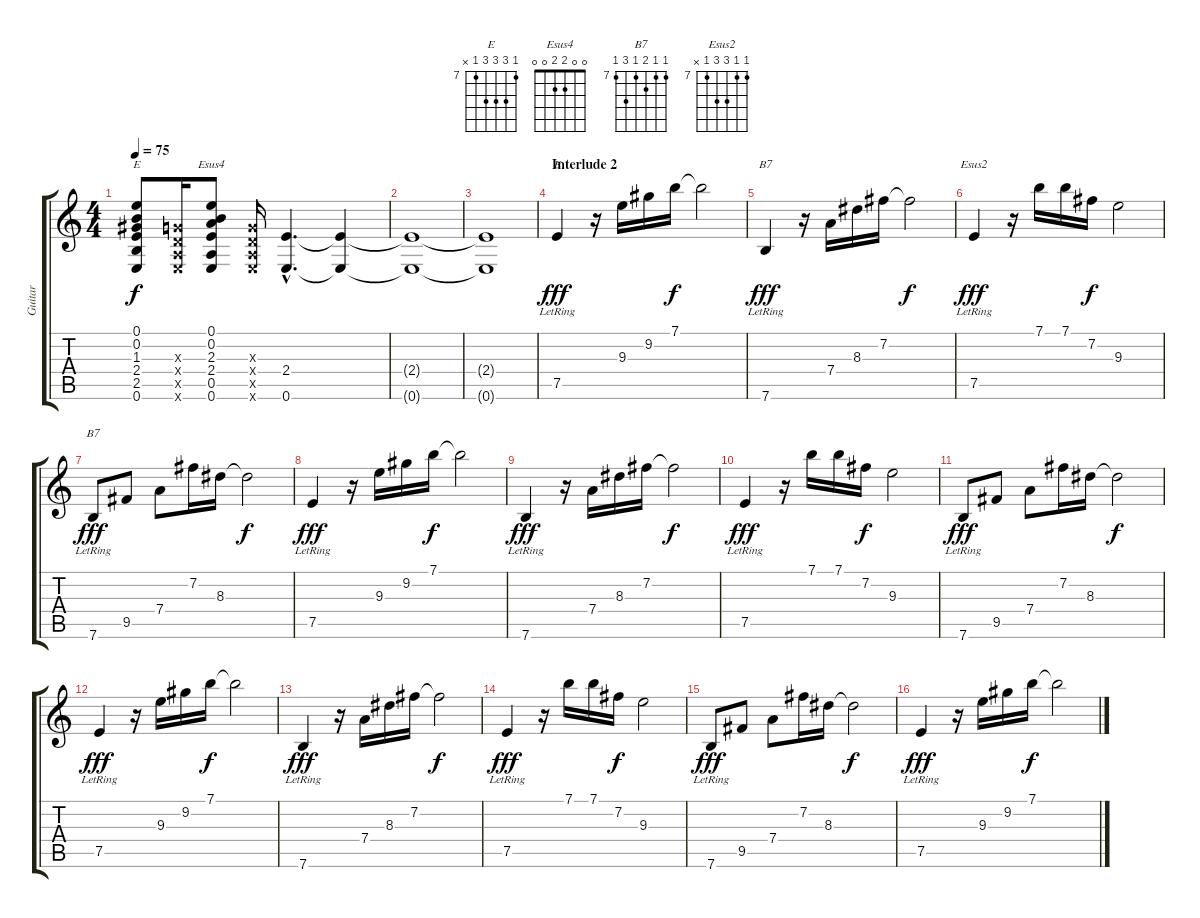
\track ("Guitar" "Guitar") {instrument electricguitarjazz}
\staff {score tabs}
\tuning (E4 B3 G3 D3 A2 E2) {hide}
\chord ("E" 0 0 1 2 2 0)
\chord ("Esus4" 0 0 2 2 0 0)
\chord ("E" 7 9 9 9 7 x) {firstfret 7}
\chord ("B7" x 7 8 7 x 7) {firstfret 7}
\chord ("Esus2" 7 7 9 9 7 x) {firstfret 7}
\chord ("B7" 7 7 8 7 9 7) {firstfret 7}
\ts (4 4)
\tempo 75
\clef g2
\ks c
(0.1 0.2 1.3 2.4 2.5 0.6).8{ch "E" dy f} (0.3{x} 0.4{x} 0.5{x} 0.6{x}).16 (0.1 0.2 2.3 2.4 0.5 0.6).8{ch "Esus4"} (0.3{x} 0.4{x} 0.5{x} 0.6{x}).16 (2.4{hac} 0.6{hac}).4{d} (2.4{t} 0.6{t}).4 |
(2.4{t} 0.6{t}).1 |
(2.4{t} 0.6{t}).1 |
\section ("" "Interlude 2")
7.5{lr}.4{ch "E" dy fff} r.16 9.3.16 9.2.16 7.1.16{dy f} 7.1{t}.2 |
7.6{lr}.4{ch "B7" dy fff} r.16 7.4.16 8.3.16 7.2.16 7.2{t}.2{dy f} |
7.5{lr}.4{ch "Esus2" dy fff} r.16 7.1.16 7.1.16 7.2.16{dy f} 9.3.2 |
7.6{lr}.8{ch "B7" dy fff} 9.5.8 7.4.8 7.2.16 8.3.16 8.3{t}.2{dy f} |
7.5{lr}.4{dy fff} r.16 9.3.16 9.2.16 7.1.16{dy f} 7.1{t}.2 |
7.6{lr}.4{dy fff} r.16 7.4.16 8.3.16 7.2.16 7.2{t}.2{dy f} |
7.5{lr}.4{dy fff} r.16 7.1.16 7.1.16 7.2.16{dy f} 9.3.2 |
7.6{lr}.8{dy fff} 9.5.8 7.4.8 7.2.16 8.3.16 8.3{t}.2{dy f} |
7.5{lr}.4{dy fff} r.16 9.3.16 9.2.16 7.1.16{dy f} 7.1{t}.2 |
7.6{lr}.4{dy fff} r.16 7.4.16 8.3.16 7.2.16 7.2{t}.2{dy f} |
7.5{lr}.4{dy fff} r.16 7.1.16 7.1.16 7.2.16{dy f} 9.3.2 |
7.6{lr}.8{dy fff} 9.5.8 7.4.8 7.2.16 8.3.16 8.3{t}.2{dy f} |
7.5{lr}.4{dy fff} r.16 9.3.16 9.2.16 7.1.16{dy f} 7.1{t}.2
